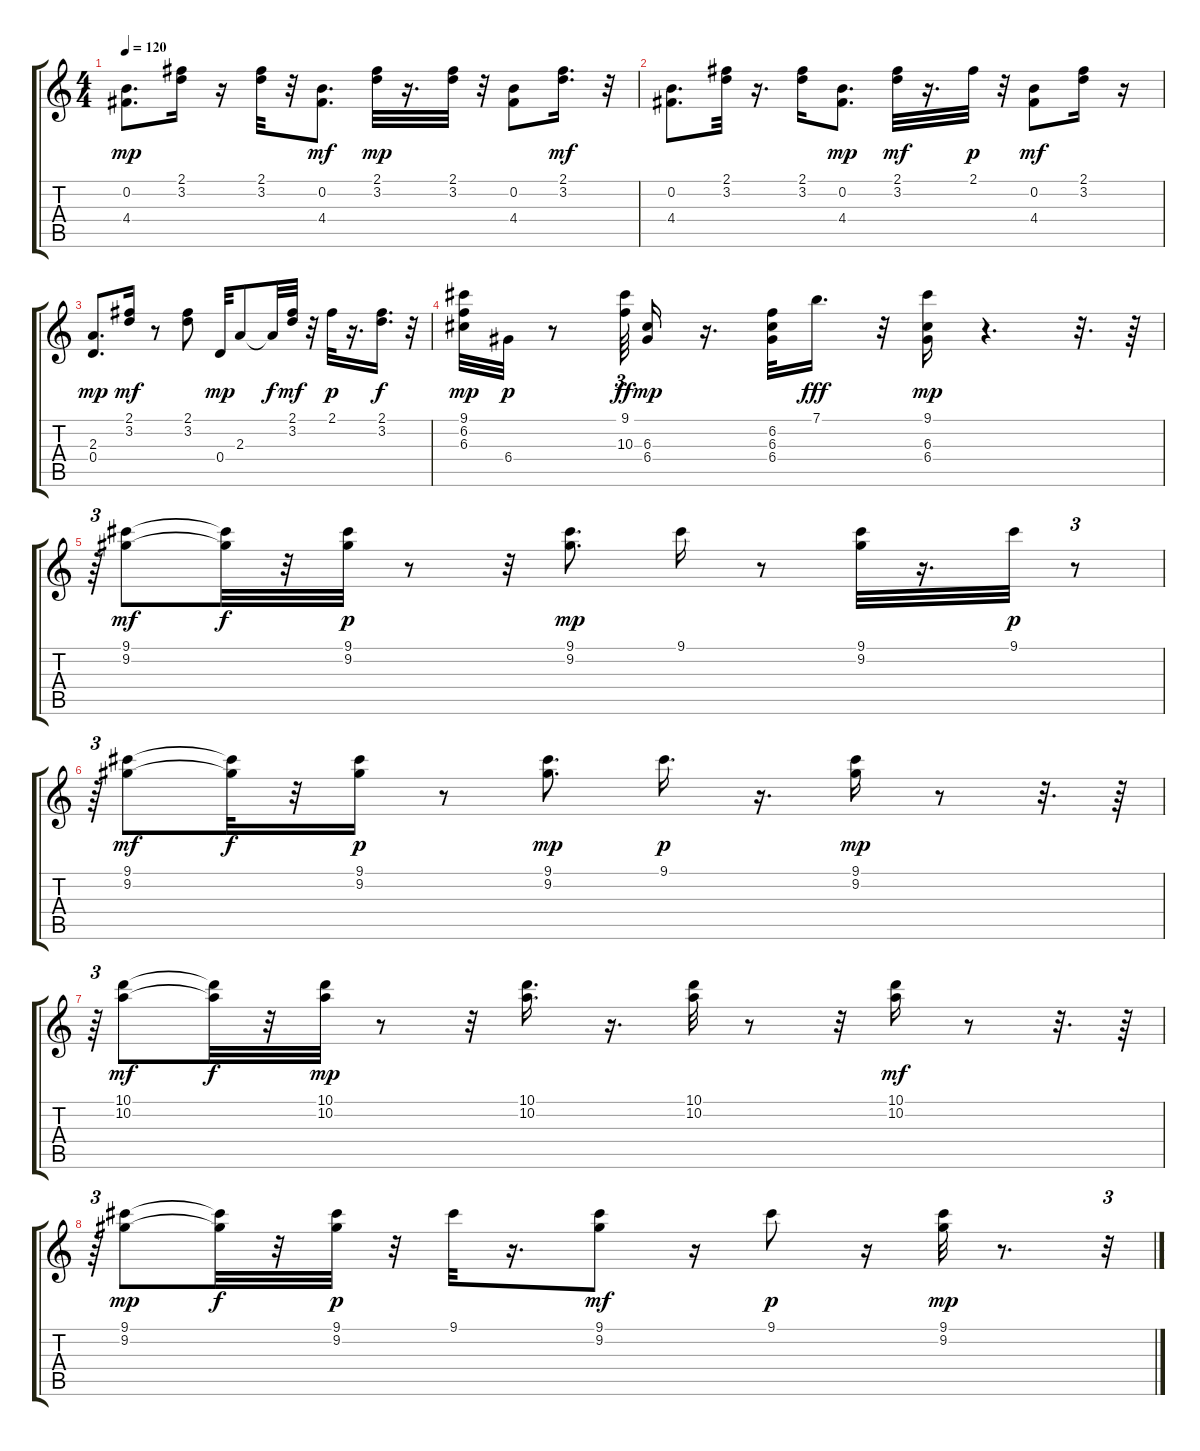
\track "" {instrument acousticguitarsteel}
\staff {score tabs}
\tuning (E4 B3 G3 D3 A2 E2) {hide}
\ts (4 4)
\tempo 120
\clef g2
\ks c
(0.2 4.4).8{d dy mp} (2.1 3.2).16 r.16 (2.1 3.2).32 r.32 (0.2 4.4).8{d dy mf} (2.1 3.2).32{dy mp} r.16{d} (2.1 3.2).32 r.32 (0.2 4.4).8 (2.1 3.2).16{d dy mf} r.32 |
(0.2 4.4).8{d} (2.1 3.2).32 r.16{d} (2.1 3.2).16 (0.2 4.4).8{d dy mp} (2.1 3.2).32{dy mf} r.16{d} 2.1.32{dy p} r.32 (0.2 4.4).8{dy mf} (2.1 3.2).16 r.16 |
(2.3 0.4).8{d dy mp} (2.1 3.2).16{dy mf} r.8 (2.1 3.2).8 0.4.32{dy mp} 2.3.8 2.3{t}.32{dy f} (2.1 3.2).32{dy mf} r.32 2.1.32{dy p} r.16{d} (2.1 3.2).16{d dy f} r.32 |
(9.1 6.2 6.3).32{dy mp} 6.4.32{dy p} r.8 (9.1 10.3).64{tu (3 2) dy ff} (6.3 6.4).16{dy mp} r.16{d} (6.2 6.3 6.4).32 7.1.16{d dy fff} r.32 (9.1 6.3 6.4).16{dy mp} r.4{d} r.32{d} r.64 |
r.64{tu (3 2)} (9.1 9.2).8{dy mf} (9.1{t} 9.2{t}).32{dy f} r.32 (9.1 9.2).32{dy p} r.8 r.32 (9.1 9.2).8{d dy mp} 9.1.16 r.8 (9.1 9.2).32 r.16{d} 9.1.32{dy p} r.8{tu (3 2)} |
r.64{tu (3 2)} (9.1 9.2).8{dy mf} (9.1{t} 9.2{t}).32{dy f} r.32 (9.1 9.2).16{dy p} r.8 (9.1 9.2).8{d dy mp} 9.1.16{d dy p} r.16{d} (9.1 9.2).16{dy mp} r.8 r.32{d} r.64 |
r.64{tu (3 2)} (10.1 10.2).8{dy mf} (10.1{t} 10.2{t}).32{dy f} r.32 (10.1 10.2).32{dy mp} r.8 r.32 (10.1 10.2).16{d} r.16{d} (10.1 10.2).32 r.8 r.32 (10.1 10.2).16{dy mf} r.8 r.32{d} r.64 |
r.64{tu (3 2)} (9.1 9.2).8{dy mp} (9.1{t} 9.2{t}).32{dy f} r.32 (9.1 9.2).32{dy p} r.32 9.1.32 r.16{d} (9.1 9.2).8{dy mf} r.16 9.1.8{dy p} r.16 (9.1 9.2).32{dy mp} r.8{d} r.32{tu (3 2)}
